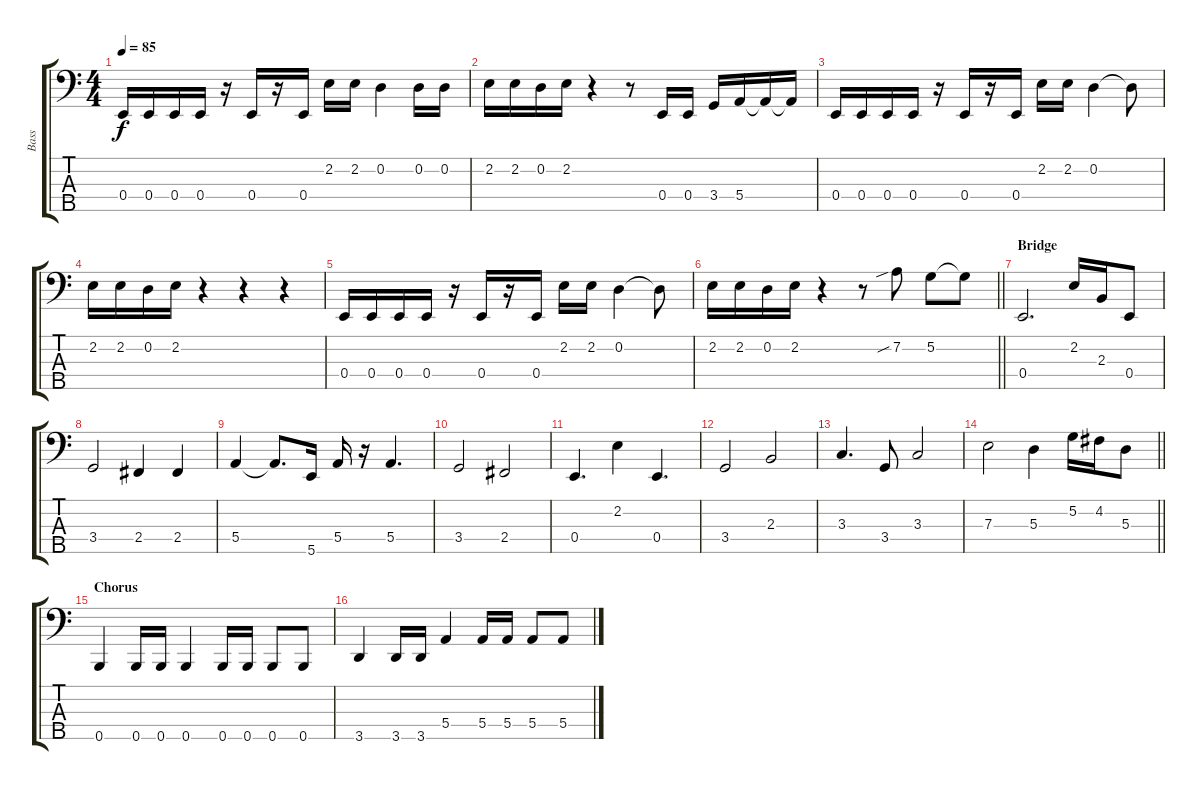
\track ("Bass" "Bass") {instrument electricbassfinger}
\staff {score tabs}
\tuning (G2 D2 A1 E1 B0) {hide}
\ts (4 4)
\tempo 85
\clef f4
\ks c
0.4.16{dy f} 0.4.16 0.4.16 0.4.16 r.16 0.4.16 r.16 0.4.16 2.2.16 2.2.16 0.2.4 0.2.16 0.2.16 |
2.2.16 2.2.16 0.2.16 2.2.16 r.4 r.8 0.4.16 0.4.16 3.4.16 5.4.16 5.4{t}.16 5.4{t}.16 |
0.4.16 0.4.16 0.4.16 0.4.16 r.16 0.4.16 r.16 0.4.16 2.2.16 2.2.16 0.2.4 0.2{t}.8 |
2.2.16 2.2.16 0.2.16 2.2.16 r.4 r.4 r.4 |
0.4.16 0.4.16 0.4.16 0.4.16 r.16 0.4.16 r.16 0.4.16 2.2.16 2.2.16 0.2.4 0.2{t}.8 |
\barLineRight lightlight
2.2.16 2.2.16 0.2.16 2.2.16 r.4 r.8 7.2{sib}.8 5.2.8 5.2{t}.8 |
\section ("" "Bridge")
0.4.2{d} 2.2.16 2.3.16 0.4.8 |
3.4.2 2.4.4 2.4.4 |
5.4.4 5.4{t}.8{d} 5.5.16 5.4.16 r.16 5.4.4{d} |
3.4.2 2.4.2 |
0.4.4{d} 2.2.4 0.4.4{d} |
3.4.2 2.3.2 |
3.3.4{d} 3.4.8 3.3.2 |
\barLineRight lightlight
7.3.2 5.3.4 5.2.16 4.2.16 5.3.8 |
\section ("" "Chorus")
0.5.4 0.5.16 0.5.16 0.5.4 0.5.16 0.5.16 0.5.8 0.5.8 |
3.5.4 3.5.16 3.5.16 5.4.4 5.4.16 5.4.16 5.4.8 5.4.8
